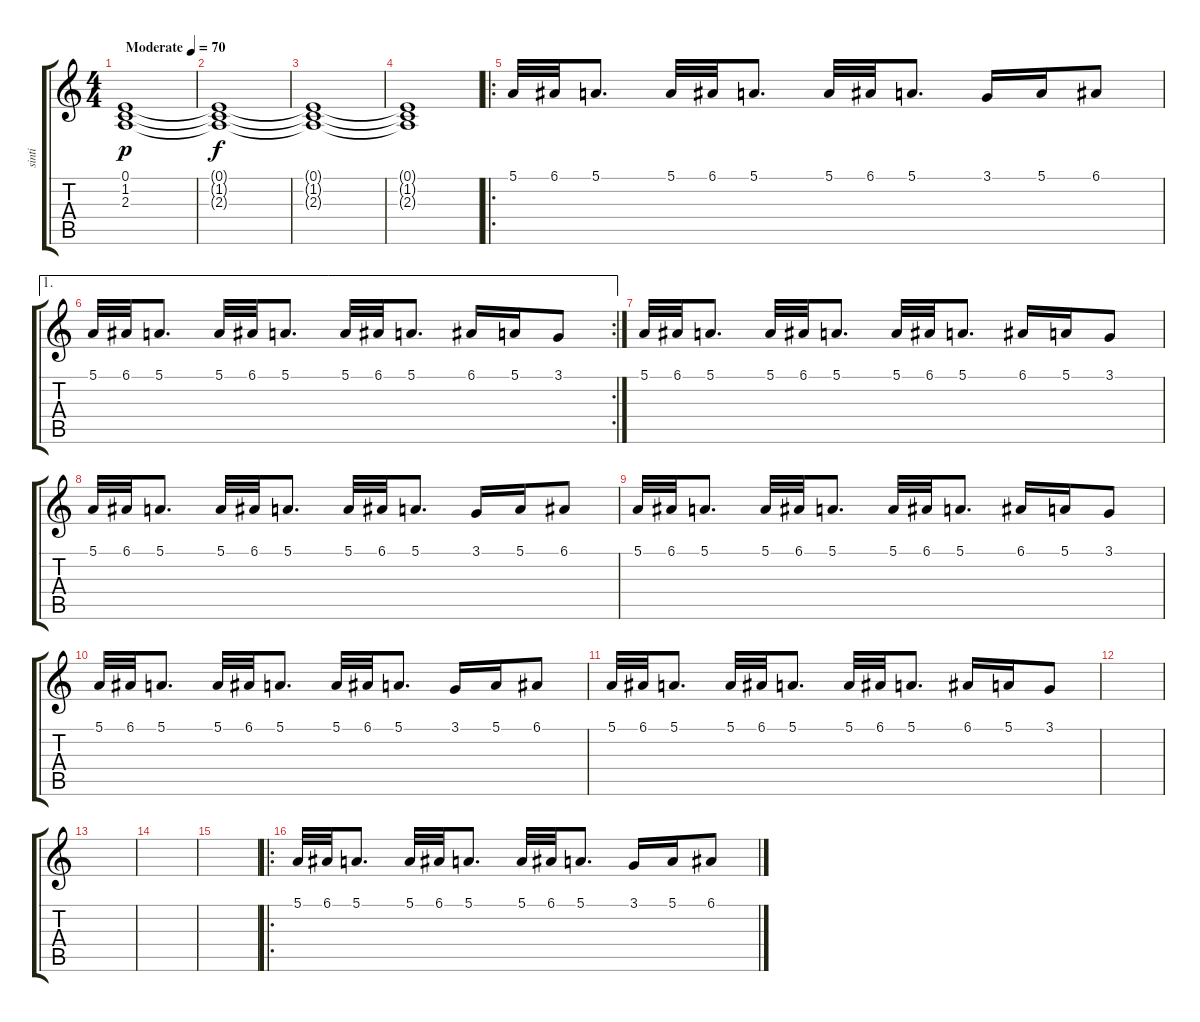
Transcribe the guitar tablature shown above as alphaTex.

\track ("sinti" "sinti") {instrument lead1square}
\staff {score tabs}
\tuning (E4 B3 G3 D3 A2 E2) {hide}
\ts (4 4)
\tempo (70 "Moderate")
\clef g2
\ks c
(0.1 1.2 2.3).1{dy p instrument stringensemble1} |
(0.1{t} 1.2{t} 2.3{t}).1{dy f} |
(0.1{t} 1.2{t} 2.3{t}).1 |
(0.1{t} 1.2{t} 2.3{t}).1 |
\ro
5.1.32{instrument lead1square} 6.1.32 5.1.8{d} 5.1.32 6.1.32 5.1.8{d} 5.1.32 6.1.32 5.1.8{d} 3.1.16 5.1.16 6.1.8 |
\ae 1
\rc 2
5.1.32 6.1.32 5.1.8{d} 5.1.32 6.1.32 5.1.8{d} 5.1.32 6.1.32 5.1.8{d} 6.1.16 5.1.16 3.1.8 |
5.1.32 6.1.32 5.1.8{d} 5.1.32 6.1.32 5.1.8{d} 5.1.32 6.1.32 5.1.8{d} 6.1.16 5.1.16 3.1.8 |
5.1.32 6.1.32 5.1.8{d} 5.1.32 6.1.32 5.1.8{d} 5.1.32 6.1.32 5.1.8{d} 3.1.16 5.1.16 6.1.8 |
5.1.32 6.1.32 5.1.8{d} 5.1.32 6.1.32 5.1.8{d} 5.1.32 6.1.32 5.1.8{d} 6.1.16 5.1.16 3.1.8 |
5.1.32 6.1.32 5.1.8{d} 5.1.32 6.1.32 5.1.8{d} 5.1.32 6.1.32 5.1.8{d} 3.1.16 5.1.16 6.1.8 |
5.1.32 6.1.32 5.1.8{d} 5.1.32 6.1.32 5.1.8{d} 5.1.32 6.1.32 5.1.8{d} 6.1.16 5.1.16 3.1.8 |
|
|
|
|
\ro
5.1.32 6.1.32 5.1.8{d} 5.1.32 6.1.32 5.1.8{d} 5.1.32 6.1.32 5.1.8{d} 3.1.16 5.1.16 6.1.8
